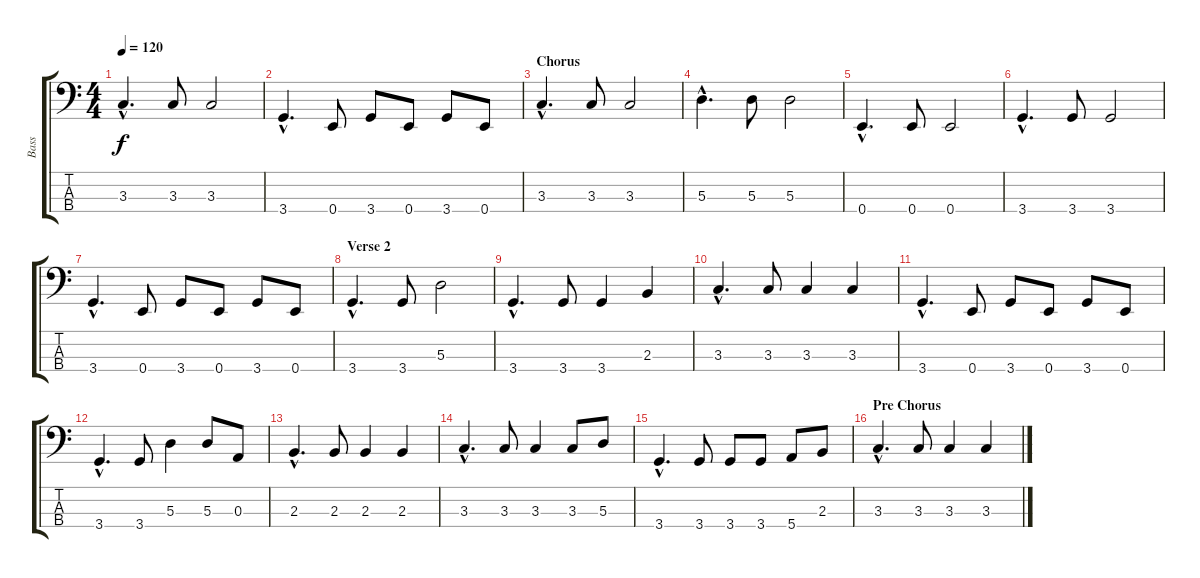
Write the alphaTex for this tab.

\track ("Bass" "Bass") {instrument electricbasspick}
\staff {score tabs}
\tuning (G2 D2 A1 E1) {hide}
\ts (4 4)
\tempo 120
\clef f4
\ks c
3.3{hac}.4{d dy f} 3.3.8 3.3.2 |
3.4{hac}.4{d} 0.4.8 3.4.8 0.4.8 3.4.8 0.4.8 |
\section ("" "Chorus")
3.3{hac}.4{d} 3.3.8 3.3.2 |
5.3{hac}.4{d} 5.3.8 5.3.2 |
0.4{hac}.4{d} 0.4.8 0.4.2 |
3.4{hac}.4{d} 3.4.8 3.4.2 |
3.4{hac}.4{d} 0.4.8 3.4.8 0.4.8 3.4.8 0.4.8 |
\section ("" "Verse 2")
3.4{hac}.4{d} 3.4.8 5.3.2 |
3.4{hac}.4{d} 3.4.8 3.4.4 2.3.4 |
3.3{hac}.4{d} 3.3.8 3.3.4 3.3.4 |
3.4{hac}.4{d} 0.4.8 3.4.8 0.4.8 3.4.8 0.4.8 |
3.4{hac}.4{d} 3.4.8 5.3.4 5.3.8 0.3.8 |
2.3{hac}.4{d} 2.3.8 2.3.4 2.3.4 |
3.3{hac}.4{d} 3.3.8 3.3.4 3.3.8 5.3.8 |
3.4{hac}.4{d} 3.4.8 3.4.8 3.4.8 5.4.8 2.3.8 |
\section ("" "Pre Chorus")
3.3{hac}.4{d} 3.3.8 3.3.4 3.3.4
